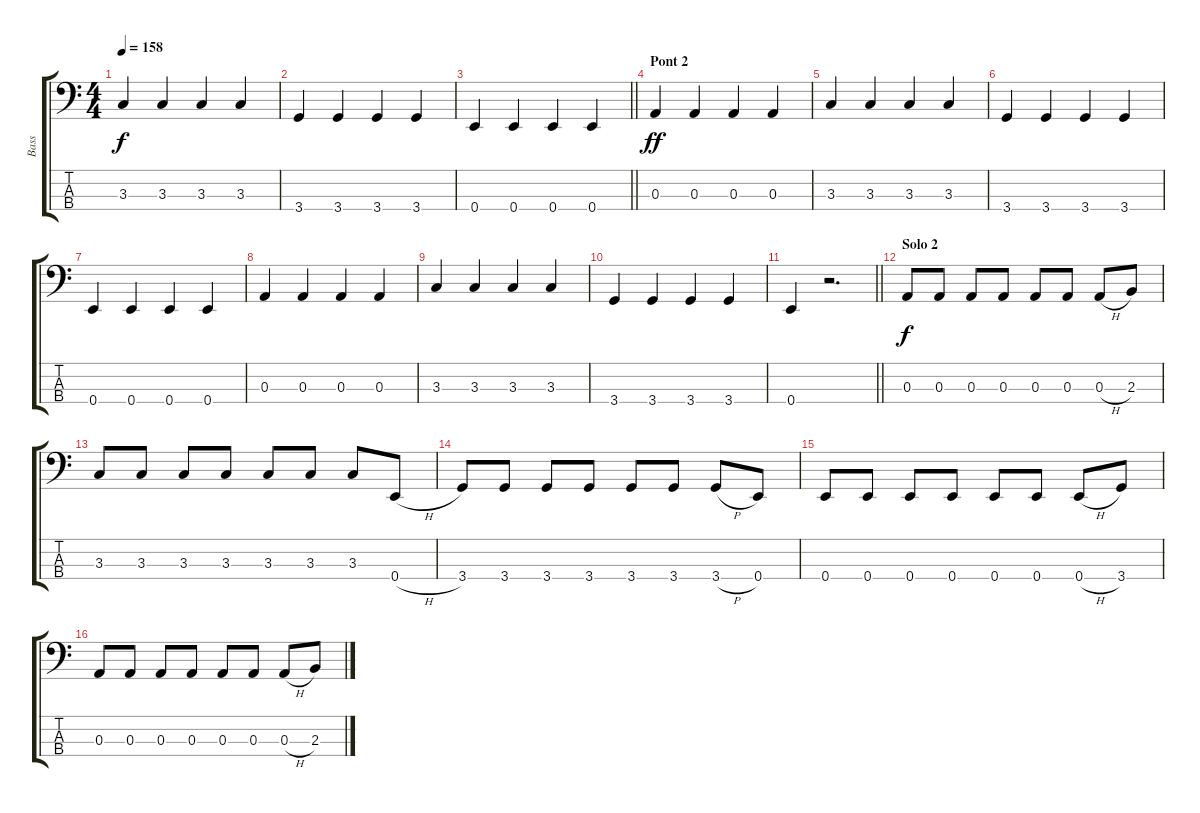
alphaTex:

\track ("Bass" "Bass") {instrument electricbasspick}
\staff {score tabs}
\tuning (G2 D2 A1 E1) {hide}
\ts (4 4)
\tempo 158
\clef f4
\ks c
3.3.4{dy f} 3.3.4 3.3.4 3.3.4 |
3.4.4 3.4.4 3.4.4 3.4.4 |
\barLineRight lightlight
0.4.4 0.4.4 0.4.4 0.4.4 |
\section ("" "Pont 2")
0.3.4{dy ff} 0.3.4 0.3.4 0.3.4 |
3.3.4 3.3.4 3.3.4 3.3.4 |
3.4.4 3.4.4 3.4.4 3.4.4 |
0.4.4 0.4.4 0.4.4 0.4.4 |
0.3.4 0.3.4 0.3.4 0.3.4 |
3.3.4 3.3.4 3.3.4 3.3.4 |
3.4.4 3.4.4 3.4.4 3.4.4 |
\barLineRight lightlight
0.4.4 r.2{d} |
\section ("" "Solo 2")
0.3.8{dy f} 0.3.8 0.3.8 0.3.8 0.3.8 0.3.8 0.3{h}.8 2.3.8 |
3.3.8 3.3.8 3.3.8 3.3.8 3.3.8 3.3.8 3.3.8 0.4{h}.8 |
3.4.8 3.4.8 3.4.8 3.4.8 3.4.8 3.4.8 3.4{h}.8 0.4.8 |
0.4.8 0.4.8 0.4.8 0.4.8 0.4.8 0.4.8 0.4{h}.8 3.4.8 |
0.3.8 0.3.8 0.3.8 0.3.8 0.3.8 0.3.8 0.3{h}.8 2.3.8
